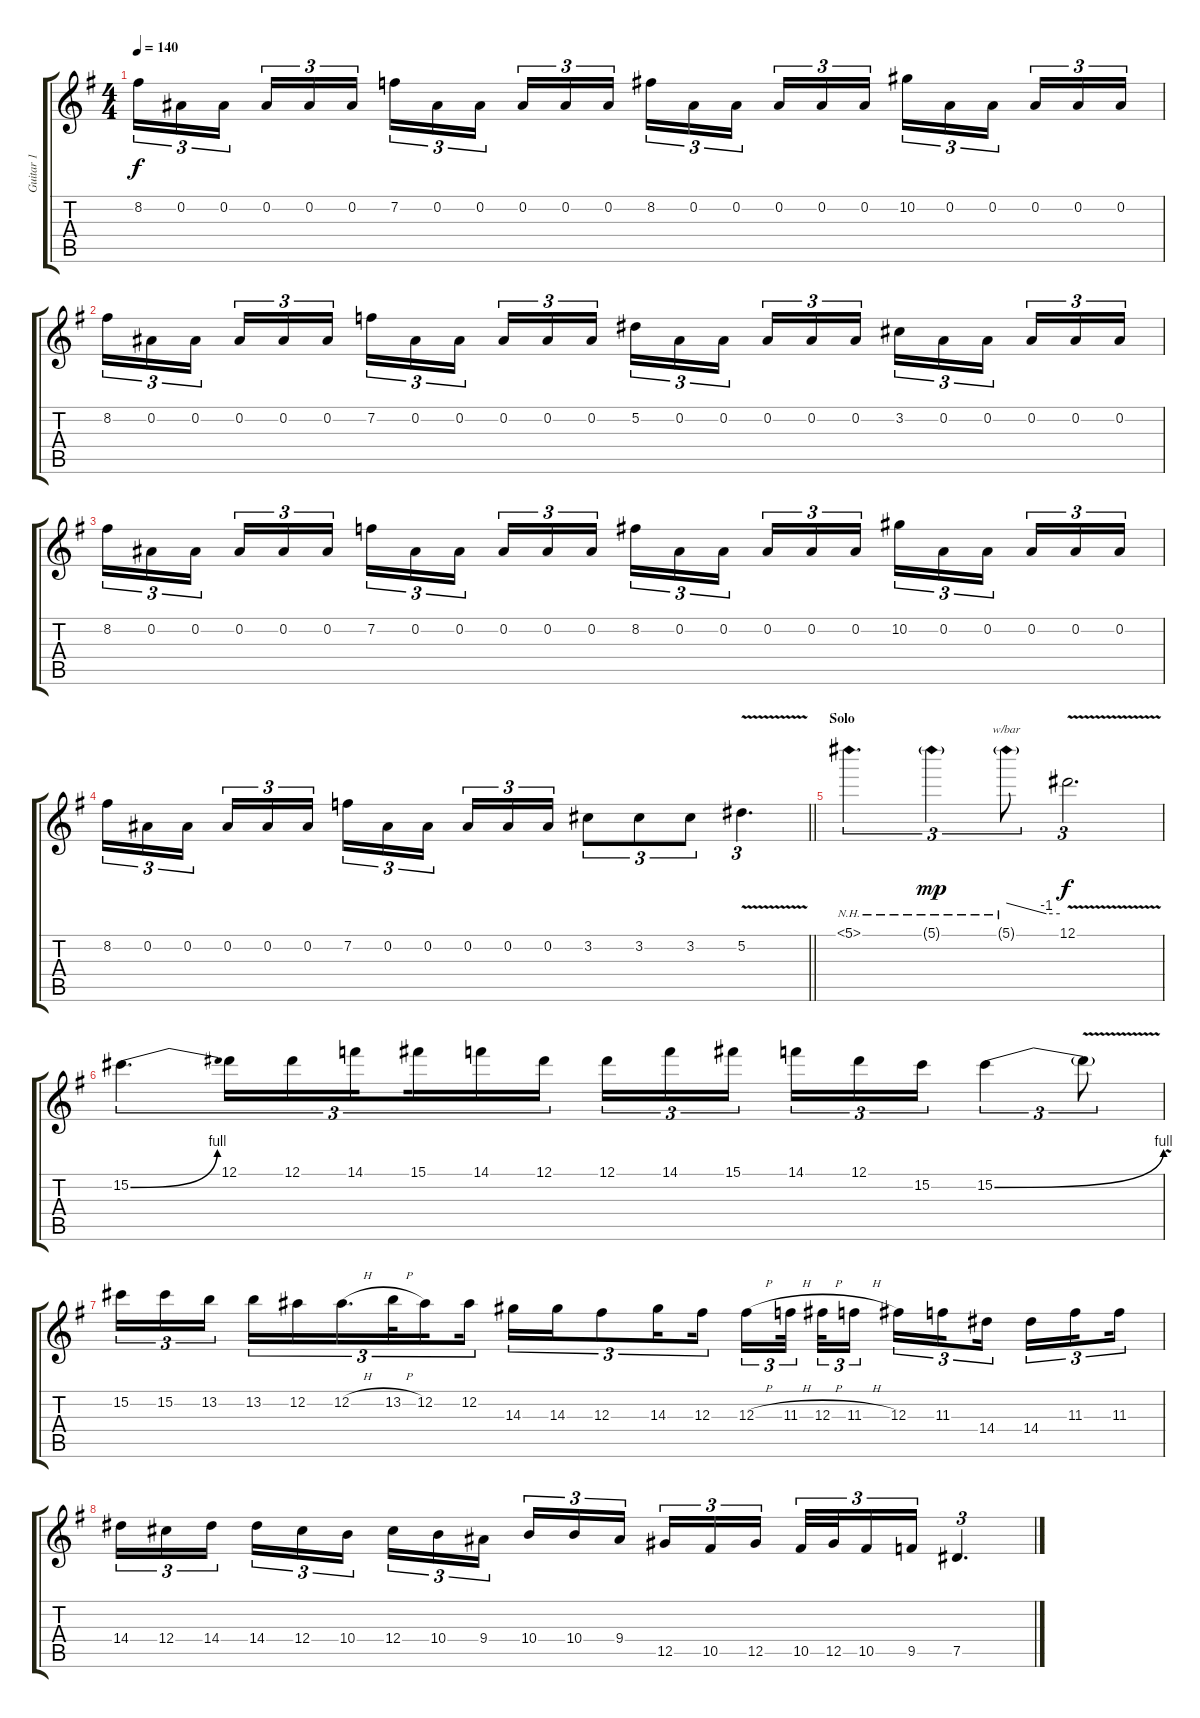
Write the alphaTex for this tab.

\track ("Guitar 1" "Guitar 1") {instrument distortionguitar}
\staff {score tabs}
\tuning (Eb4 Bb3 Gb3 Db3 Ab2 Eb2) {hide}
\ts (4 4)
\tempo 140
\clef g2
\ks eminor
8.2.16{tu (3 2) dy f} 0.2.16{tu (3 2)} 0.2.16{tu (3 2) beam splitsecondary} 0.2.16{tu (3 2)} 0.2.16{tu (3 2)} 0.2.16{tu (3 2)} 7.2.16{tu (3 2)} 0.2.16{tu (3 2)} 0.2.16{tu (3 2) beam splitsecondary} 0.2.16{tu (3 2)} 0.2.16{tu (3 2)} 0.2.16{tu (3 2)} 8.2.16{tu (3 2)} 0.2.16{tu (3 2)} 0.2.16{tu (3 2) beam splitsecondary} 0.2.16{tu (3 2)} 0.2.16{tu (3 2)} 0.2.16{tu (3 2)} 10.2.16{tu (3 2)} 0.2.16{tu (3 2)} 0.2.16{tu (3 2) beam splitsecondary} 0.2.16{tu (3 2)} 0.2.16{tu (3 2)} 0.2.16{tu (3 2)} |
8.2.16{tu (3 2)} 0.2.16{tu (3 2)} 0.2.16{tu (3 2) beam splitsecondary} 0.2.16{tu (3 2)} 0.2.16{tu (3 2)} 0.2.16{tu (3 2)} 7.2.16{tu (3 2)} 0.2.16{tu (3 2)} 0.2.16{tu (3 2) beam splitsecondary} 0.2.16{tu (3 2)} 0.2.16{tu (3 2)} 0.2.16{tu (3 2)} 5.2.16{tu (3 2)} 0.2.16{tu (3 2)} 0.2.16{tu (3 2) beam splitsecondary} 0.2.16{tu (3 2)} 0.2.16{tu (3 2)} 0.2.16{tu (3 2)} 3.2.16{tu (3 2)} 0.2.16{tu (3 2)} 0.2.16{tu (3 2) beam splitsecondary} 0.2.16{tu (3 2)} 0.2.16{tu (3 2)} 0.2.16{tu (3 2)} |
8.2.16{tu (3 2)} 0.2.16{tu (3 2)} 0.2.16{tu (3 2) beam splitsecondary} 0.2.16{tu (3 2)} 0.2.16{tu (3 2)} 0.2.16{tu (3 2)} 7.2.16{tu (3 2)} 0.2.16{tu (3 2)} 0.2.16{tu (3 2) beam splitsecondary} 0.2.16{tu (3 2)} 0.2.16{tu (3 2)} 0.2.16{tu (3 2)} 8.2.16{tu (3 2)} 0.2.16{tu (3 2)} 0.2.16{tu (3 2) beam splitsecondary} 0.2.16{tu (3 2)} 0.2.16{tu (3 2)} 0.2.16{tu (3 2)} 10.2.16{tu (3 2)} 0.2.16{tu (3 2)} 0.2.16{tu (3 2) beam splitsecondary} 0.2.16{tu (3 2)} 0.2.16{tu (3 2)} 0.2.16{tu (3 2)} |
\barLineRight lightlight
8.2.16{tu (3 2)} 0.2.16{tu (3 2)} 0.2.16{tu (3 2) beam splitsecondary} 0.2.16{tu (3 2)} 0.2.16{tu (3 2)} 0.2.16{tu (3 2)} 7.2.16{tu (3 2)} 0.2.16{tu (3 2)} 0.2.16{tu (3 2) beam splitsecondary} 0.2.16{tu (3 2)} 0.2.16{tu (3 2)} 0.2.16{tu (3 2)} 3.2.8{tu (3 2)} 3.2.8{tu (3 2)} 3.2.8{tu (3 2)} 5.2{v}.4{d tu (3 2)} |
\section ("" "Solo")
5.1{nh}.4{d tu (3 2)} 5.1{nh g}.4{tu (3 2) dy mp} 5.1{nh g}.8{tu (3 2) tbe (custom default 0 0 45 -4 60 -4)} 12.1{v}.2{d tu (3 2) dy f} |
15.2{be (bend 0 0 60 4)}.4{d tu (3 2)} 12.1.16{tu (3 2)} 12.1.16{tu (3 2)} 14.1.16{tu (3 2) beam splitsecondary} 15.1.16{tu (3 2)} 14.1.16{tu (3 2)} 12.1.16{tu (3 2)} 12.1.16{tu (3 2)} 14.1.16{tu (3 2)} 15.1.16{tu (3 2) beam splitsecondary} 14.1.16{tu (3 2)} 12.1.16{tu (3 2)} 15.2.16{tu (3 2)} 15.2{be (bend 0 0 60 4)}.4{tu (3 2)} 15.2{v t}.8{tu (3 2)} |
15.2.16{tu (3 2)} 15.2.16{tu (3 2)} 13.2.16{tu (3 2) beam splitsecondary} 13.2.16{tu (3 2)} 12.2.16{tu (3 2)} 12.2{h}.16{d tu (3 2)} 13.2{h}.32{tu (3 2)} 12.2.16{tu (3 2) beam splitsecondary} 12.2.16{tu (3 2)} 14.3.16{tu (3 2)} 14.3.16{tu (3 2)} 12.3.8{tu (3 2)} 14.3.16{tu (3 2) beam splitsecondary} 12.3.16{tu (3 2)} 12.3{h}.16{tu (3 2)} 11.3{h}.32{tu (3 2)} 12.3{h}.32{tu (3 2) beam splitsecondary} 11.3{h}.16{tu (3 2)} 12.3.16{tu (3 2)} 11.3.16{tu (3 2) beam splitsecondary} 14.4.16{tu (3 2)} 14.4.16{tu (3 2)} 11.3.16{tu (3 2) beam splitsecondary} 11.3.16{tu (3 2)} |
14.4.16{tu (3 2)} 12.4.16{tu (3 2)} 14.4.16{tu (3 2) beam splitsecondary} 14.4.16{tu (3 2)} 12.4.16{tu (3 2)} 10.4.16{tu (3 2)} 12.4.16{tu (3 2)} 10.4.16{tu (3 2)} 9.4.16{tu (3 2) beam splitsecondary} 10.4.16{tu (3 2)} 10.4.16{tu (3 2)} 9.4.16{tu (3 2)} 12.5.16{tu (3 2)} 10.5.16{tu (3 2)} 12.5.16{tu (3 2) beam splitsecondary} 10.5.32{tu (3 2)} 12.5.32{tu (3 2)} 10.5.16{tu (3 2)} 9.5.16{tu (3 2)} 7.5.4{d tu (3 2)}
